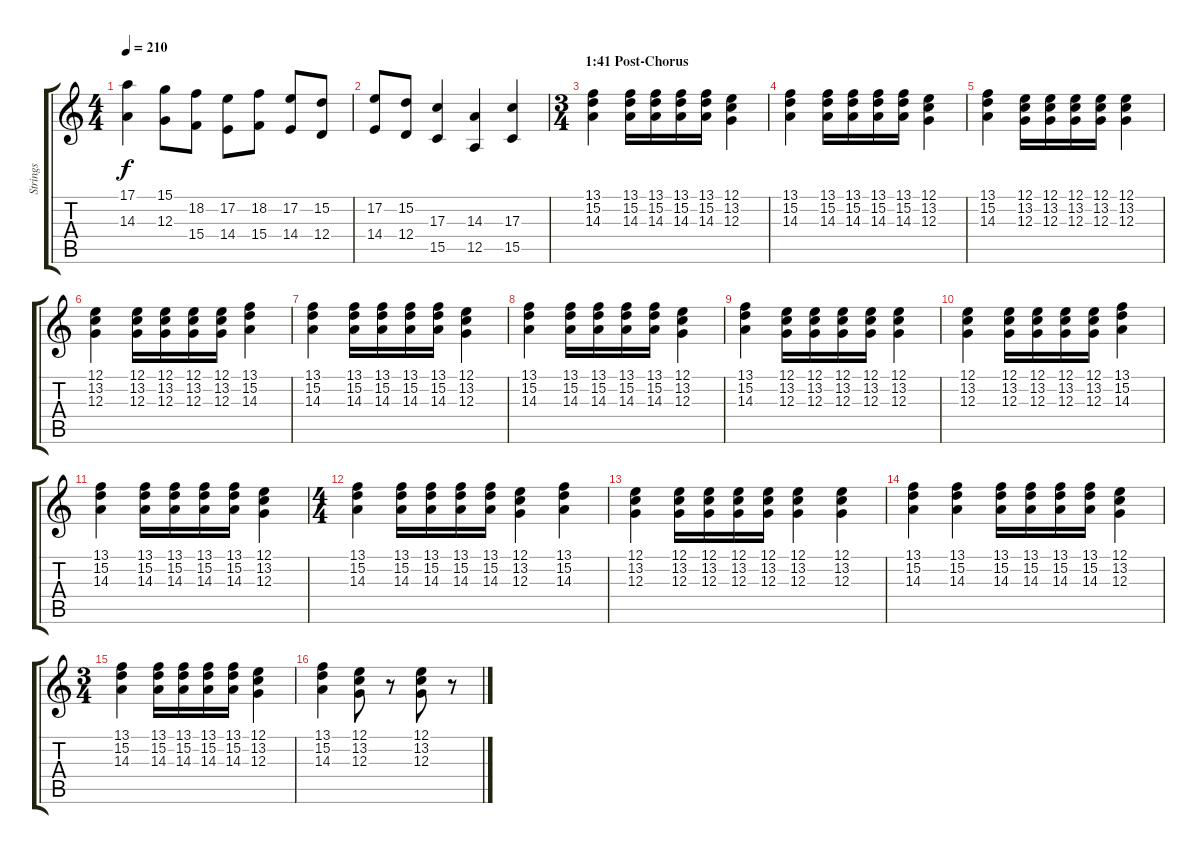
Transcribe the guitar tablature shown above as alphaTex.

\track ("Strings" "Strings") {instrument stringensemble1}
\staff {score tabs}
\tuning (E4 B3 G3 D3 A2 E2) {hide}
\ts (4 4)
\tempo 210
\clef g2
\ks c
(17.1 14.3).4{dy f} (15.1 12.3).8 (18.2 15.4).8 (17.2 14.4).8 (18.2 15.4).8 (17.2 14.4).8 (15.2 12.4).8 |
(17.2 14.4).8 (15.2 12.4).8 (17.3 15.5).4 (14.3 12.5).4 (17.3 15.5).4 |
\ts (3 4)
\section ("" "1:41 Post-Chorus")
(13.1 15.2 14.3).4 (13.1 15.2 14.3).16 (13.1 15.2 14.3).16 (13.1 15.2 14.3).16 (13.1 15.2 14.3).16 (12.1 13.2 12.3).4 |
(13.1 15.2 14.3).4 (13.1 15.2 14.3).16 (13.1 15.2 14.3).16 (13.1 15.2 14.3).16 (13.1 15.2 14.3).16 (12.1 13.2 12.3).4 |
(13.1 15.2 14.3).4 (12.1 13.2 12.3).16 (12.1 13.2 12.3).16 (12.1 13.2 12.3).16 (12.1 13.2 12.3).16 (12.1 13.2 12.3).4 |
(12.1 13.2 12.3).4 (12.1 13.2 12.3).16 (12.1 13.2 12.3).16 (12.1 13.2 12.3).16 (12.1 13.2 12.3).16 (13.1 15.2 14.3).4 |
(13.1 15.2 14.3).4 (13.1 15.2 14.3).16 (13.1 15.2 14.3).16 (13.1 15.2 14.3).16 (13.1 15.2 14.3).16 (12.1 13.2 12.3).4 |
(13.1 15.2 14.3).4 (13.1 15.2 14.3).16 (13.1 15.2 14.3).16 (13.1 15.2 14.3).16 (13.1 15.2 14.3).16 (12.1 13.2 12.3).4 |
(13.1 15.2 14.3).4 (12.1 13.2 12.3).16 (12.1 13.2 12.3).16 (12.1 13.2 12.3).16 (12.1 13.2 12.3).16 (12.1 13.2 12.3).4 |
(12.1 13.2 12.3).4 (12.1 13.2 12.3).16 (12.1 13.2 12.3).16 (12.1 13.2 12.3).16 (12.1 13.2 12.3).16 (13.1 15.2 14.3).4 |
(13.1 15.2 14.3).4 (13.1 15.2 14.3).16 (13.1 15.2 14.3).16 (13.1 15.2 14.3).16 (13.1 15.2 14.3).16 (12.1 13.2 12.3).4 |
\ts (4 4)
(13.1 15.2 14.3).4 (13.1 15.2 14.3).16 (13.1 15.2 14.3).16 (13.1 15.2 14.3).16 (13.1 15.2 14.3).16 (12.1 13.2 12.3).4 (13.1 15.2 14.3).4 |
(12.1 13.2 12.3).4 (12.1 13.2 12.3).16 (12.1 13.2 12.3).16 (12.1 13.2 12.3).16 (12.1 13.2 12.3).16 (12.1 13.2 12.3).4 (12.1 13.2 12.3).4 |
(13.1 15.2 14.3).4 (13.1 15.2 14.3).4 (13.1 15.2 14.3).16 (13.1 15.2 14.3).16 (13.1 15.2 14.3).16 (13.1 15.2 14.3).16 (12.1 13.2 12.3).4 |
\ts (3 4)
(13.1 15.2 14.3).4 (13.1 15.2 14.3).16 (13.1 15.2 14.3).16 (13.1 15.2 14.3).16 (13.1 15.2 14.3).16 (12.1 13.2 12.3).4 |
(13.1 15.2 14.3).4 (12.1 13.2 12.3).8 r.8 (12.1 13.2 12.3).8 r.8
